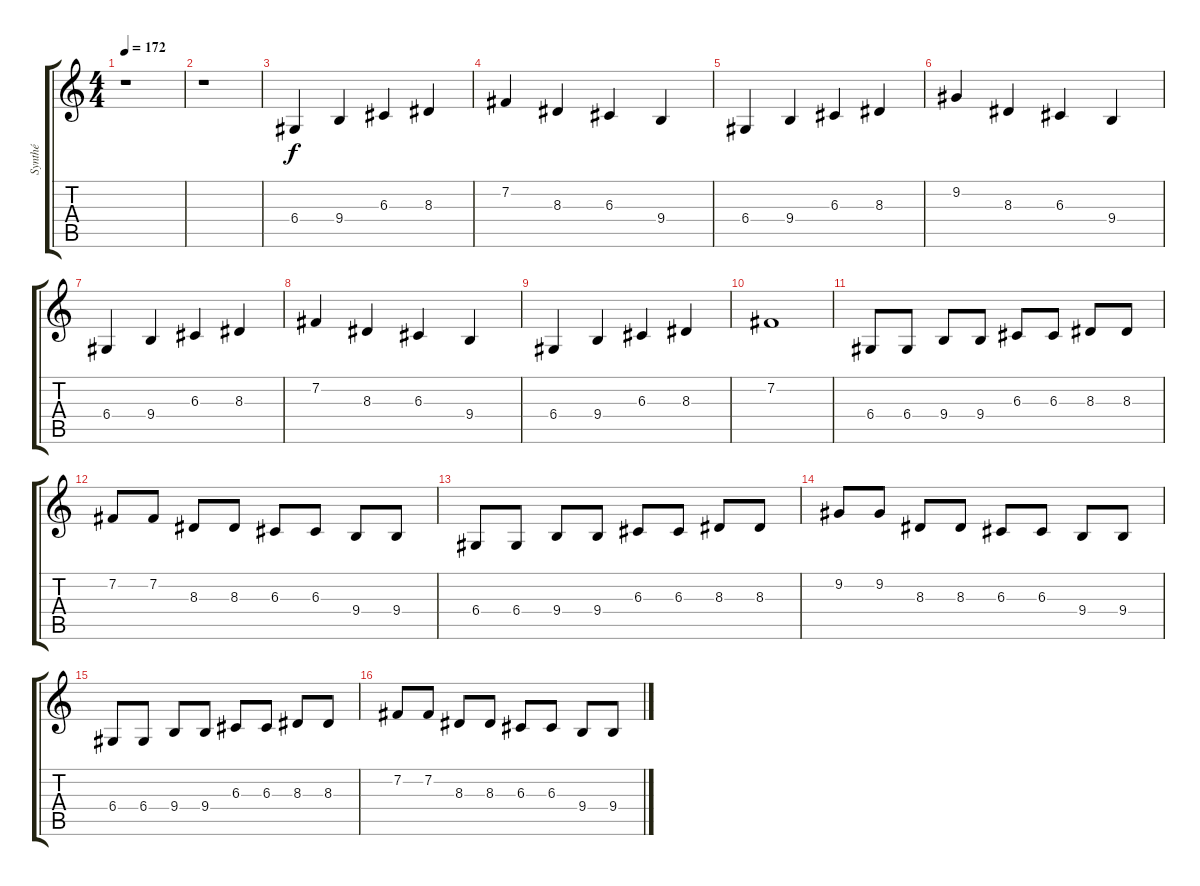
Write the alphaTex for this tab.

\track ("Synthé" "Synthé") {instrument pad3polysynth}
\staff {score tabs}
\tuning (E4 B3 G3 D3 A2 E2) {hide}
\ts (4 4)
\tempo 172
\clef g2
\ks c
r.1{dy f instrument pad3polysynth} |
r.1 |
6.4.4 9.4.4 6.3.4 8.3.4 |
7.2.4 8.3.4 6.3.4 9.4.4 |
6.4.4 9.4.4 6.3.4 8.3.4 |
9.2.4 8.3.4 6.3.4 9.4.4 |
6.4.4 9.4.4 6.3.4 8.3.4 |
7.2.4 8.3.4 6.3.4 9.4.4 |
6.4.4 9.4.4 6.3.4 8.3.4 |
7.2.1 |
6.4.8 6.4.8 9.4.8 9.4.8 6.3.8 6.3.8 8.3.8 8.3.8 |
7.2.8 7.2.8 8.3.8 8.3.8 6.3.8 6.3.8 9.4.8 9.4.8 |
6.4.8 6.4.8 9.4.8 9.4.8 6.3.8 6.3.8 8.3.8 8.3.8 |
9.2.8 9.2.8 8.3.8 8.3.8 6.3.8 6.3.8 9.4.8 9.4.8 |
6.4.8 6.4.8 9.4.8 9.4.8 6.3.8 6.3.8 8.3.8 8.3.8 |
7.2.8 7.2.8 8.3.8 8.3.8 6.3.8 6.3.8 9.4.8 9.4.8
